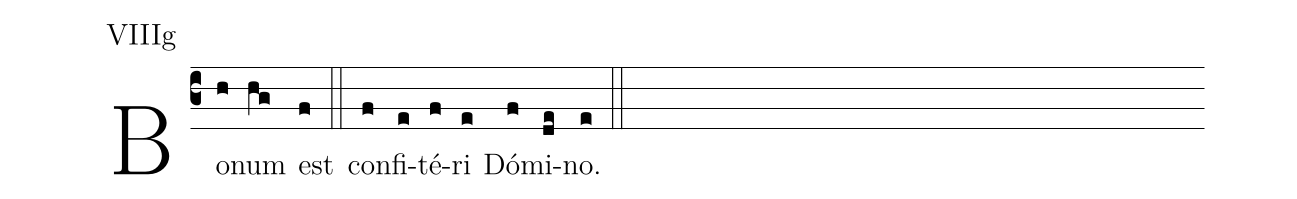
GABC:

annotation: VIIIg;
%%
(c3)Bo(h)num(hg) est(f) (::) con(f)fi(e)té(f)ri(e) Dó(f)mi(de)no.(e) (::)
